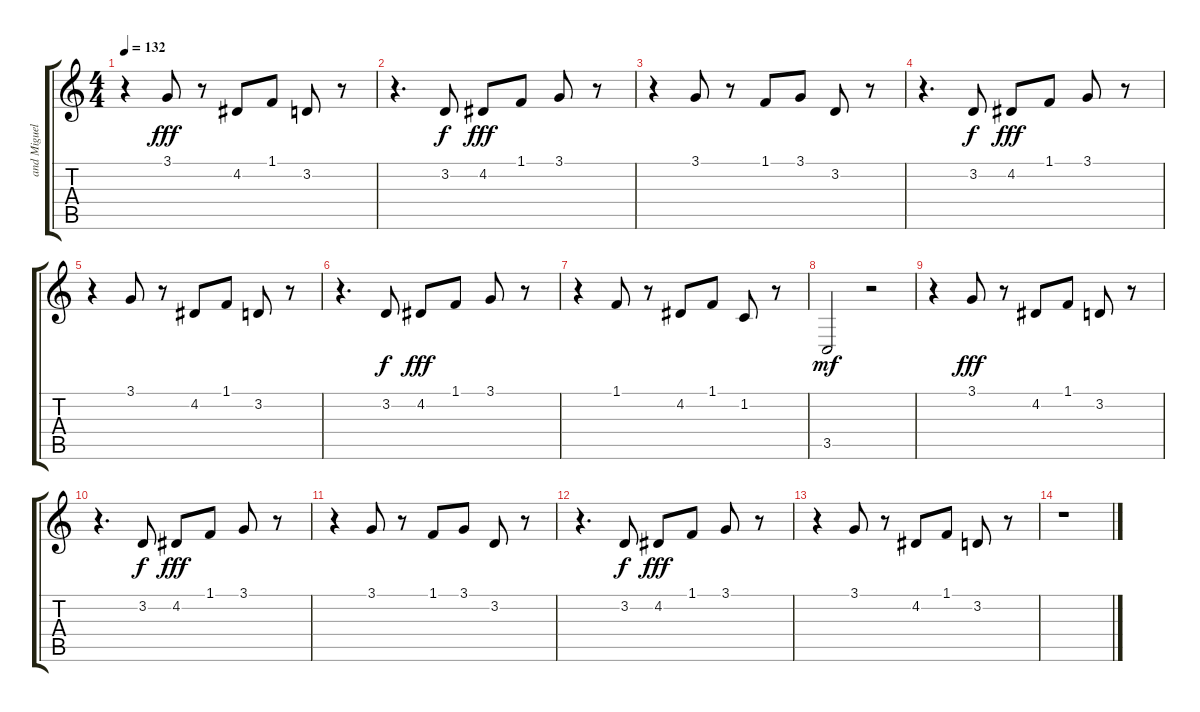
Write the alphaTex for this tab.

\track ("and Miguel" "and Miguel") {instrument pad3polysynth}
\staff {score tabs}
\tuning (E4 B3 G3 D3 A2 E2) {hide}
\ts (4 4)
\tempo 132
\clef g2
\ks c
r.4{dy mf} 3.1.8{dy fff volume 9} r.8 4.2.8{volume 9} 1.1.8{volume 8} 3.2.8 r.8 |
r.4{d} 3.2.8{dy f volume 8} 4.2.8{dy fff} 1.1.8{volume 8} 3.1.8{volume 8} r.8 |
r.4 3.1.8{volume 7} r.8 1.1.8{volume 7} 3.1.8 3.2.8{volume 7} r.8 |
r.4{d} 3.2.8{dy f volume 6} 4.2.8{dy fff} 1.1.8 3.1.8{volume 6} r.8 |
r.4 3.1.8{volume 6} r.8 4.2.8 1.1.8{volume 5} 3.2.8 r.8 |
r.4{d} 3.2.8{dy f} 4.2.8{dy fff} 1.1.8 3.1.8{volume 5} r.8 |
r.4 1.1.8{volume 5} r.8 4.2.8{volume 4} 1.1.8{volume 4} 1.2.8 r.8 |
3.5.2{dy mf volume 4} r.2 |
r.4 3.1.8{dy fff volume 3} r.8 4.2.8 1.1.8 3.2.8{volume 3} r.8 |
r.4{d} 3.2.8{dy f volume 2} 4.2.8{dy fff} 1.1.8{volume 2} 3.1.8 r.8 |
r.4 3.1.8{volume 1} r.8 1.1.8 3.1.8 3.2.8 r.8 |
r.4{d} 3.2.8{dy f volume 1} 4.2.8{dy fff} 1.1.8 3.1.8 r.8 |
r.4 3.1.8{volume 0} r.8 4.2.8{volume 0} 1.1.8 3.2.8 r.8 |
r.1
